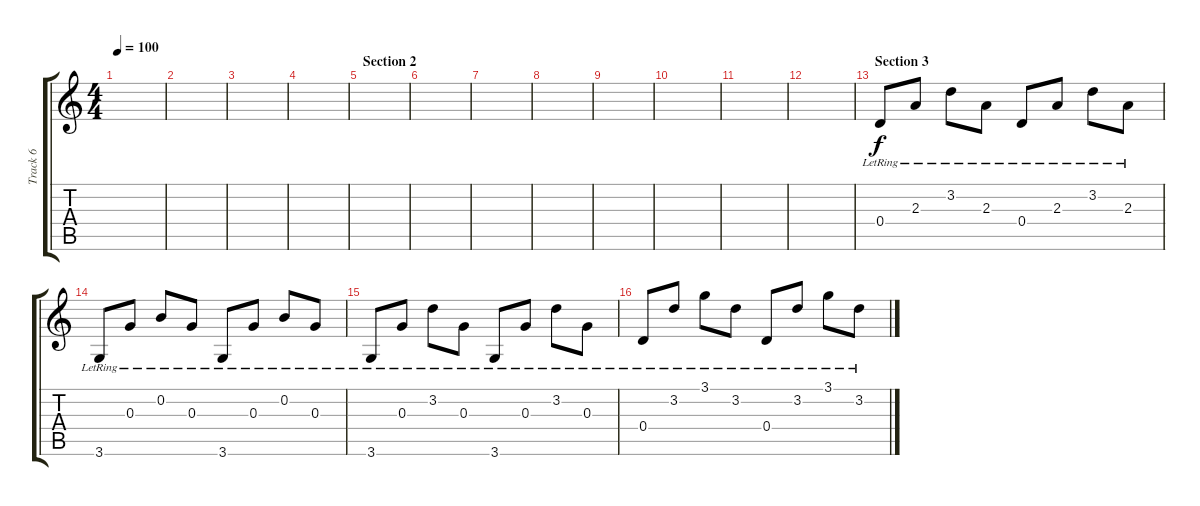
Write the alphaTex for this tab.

\track ("Track 6" "Track 6") {instrument electricguitarmuted}
\staff {score tabs}
\tuning (E4 B3 G3 D3 A2 E2) {hide}
\ts (4 4)
\tempo 100
\clef g2
\ks c
|
|
|
|
\section ("" "Section 2")
|
|
|
|
|
|
|
|
\section ("" "Section 3")
0.4{lr}.8 2.3{lr}.8 3.2{lr}.8 2.3{lr}.8 0.4{lr}.8 2.3{lr}.8 3.2{lr}.8 2.3{lr}.8 |
3.6{lr}.8 0.3{lr}.8 0.2{lr}.8 0.3{lr}.8 3.6{lr}.8 0.3{lr}.8 0.2{lr}.8 0.3{lr}.8 |
3.6{lr}.8 0.3{lr}.8 3.2{lr}.8 0.3{lr}.8 3.6{lr}.8 0.3{lr}.8 3.2{lr}.8 0.3{lr}.8 |
0.4{lr}.8 3.2{lr}.8 3.1{lr}.8 3.2{lr}.8 0.4{lr}.8 3.2{lr}.8 3.1{lr}.8 3.2{lr}.8
